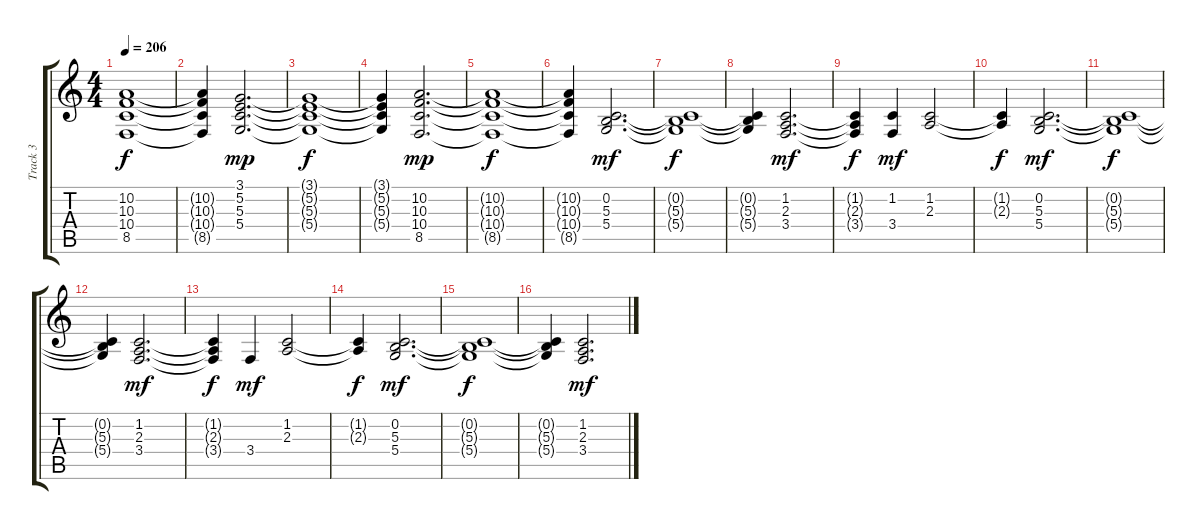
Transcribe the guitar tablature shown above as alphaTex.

\track ("Track 3" "Track 3") {instrument electricpiano1}
\staff {score tabs}
\tuning (E4 B3 G3 D3 A2 E2) {hide}
\ts (4 4)
\tempo 206
\clef g2
\ks c
(10.2{t} 10.3{t} 10.4{t} 8.5{t}).1{dy f} |
(10.2{t} 10.3{t} 10.4{t} 8.5{t}).4 (3.1 5.2 5.3 5.4).2{d dy mp} |
(3.1{t} 5.2{t} 5.3{t} 5.4{t}).1{dy f} |
(3.1{t} 5.2{t} 5.3{t} 5.4{t}).4 (10.2 10.3 10.4 8.5).2{d dy mp} |
(10.2{t} 10.3{t} 10.4{t} 8.5{t}).1{dy f} |
(10.2{t} 10.3{t} 10.4{t} 8.5{t}).4 (0.2 5.3 5.4).2{d dy mf} |
(0.2{t} 5.3{t} 5.4{t}).1{dy f} |
(0.2{t} 5.3{t} 5.4{t}).4 (1.2 2.3 3.4).2{d dy mf} |
(1.2{t} 2.3{t} 3.4{t}).4{dy f} (1.2 3.4).4{dy mf} (1.2 2.3).2 |
(1.2{t} 2.3{t}).4{dy f} (0.2 5.3 5.4).2{d dy mf} |
(0.2{t} 5.3{t} 5.4{t}).1{dy f} |
(0.2{t} 5.3{t} 5.4{t}).4 (1.2 2.3 3.4).2{d dy mf} |
(1.2{t} 2.3{t} 3.4{t}).4{dy f} 3.4.4{dy mf} (1.2 2.3).2 |
(1.2{t} 2.3{t}).4{dy f} (0.2 5.3 5.4).2{d dy mf} |
(0.2{t} 5.3{t} 5.4{t}).1{dy f} |
(0.2{t} 5.3{t} 5.4{t}).4 (1.2 2.3 3.4).2{d dy mf}
